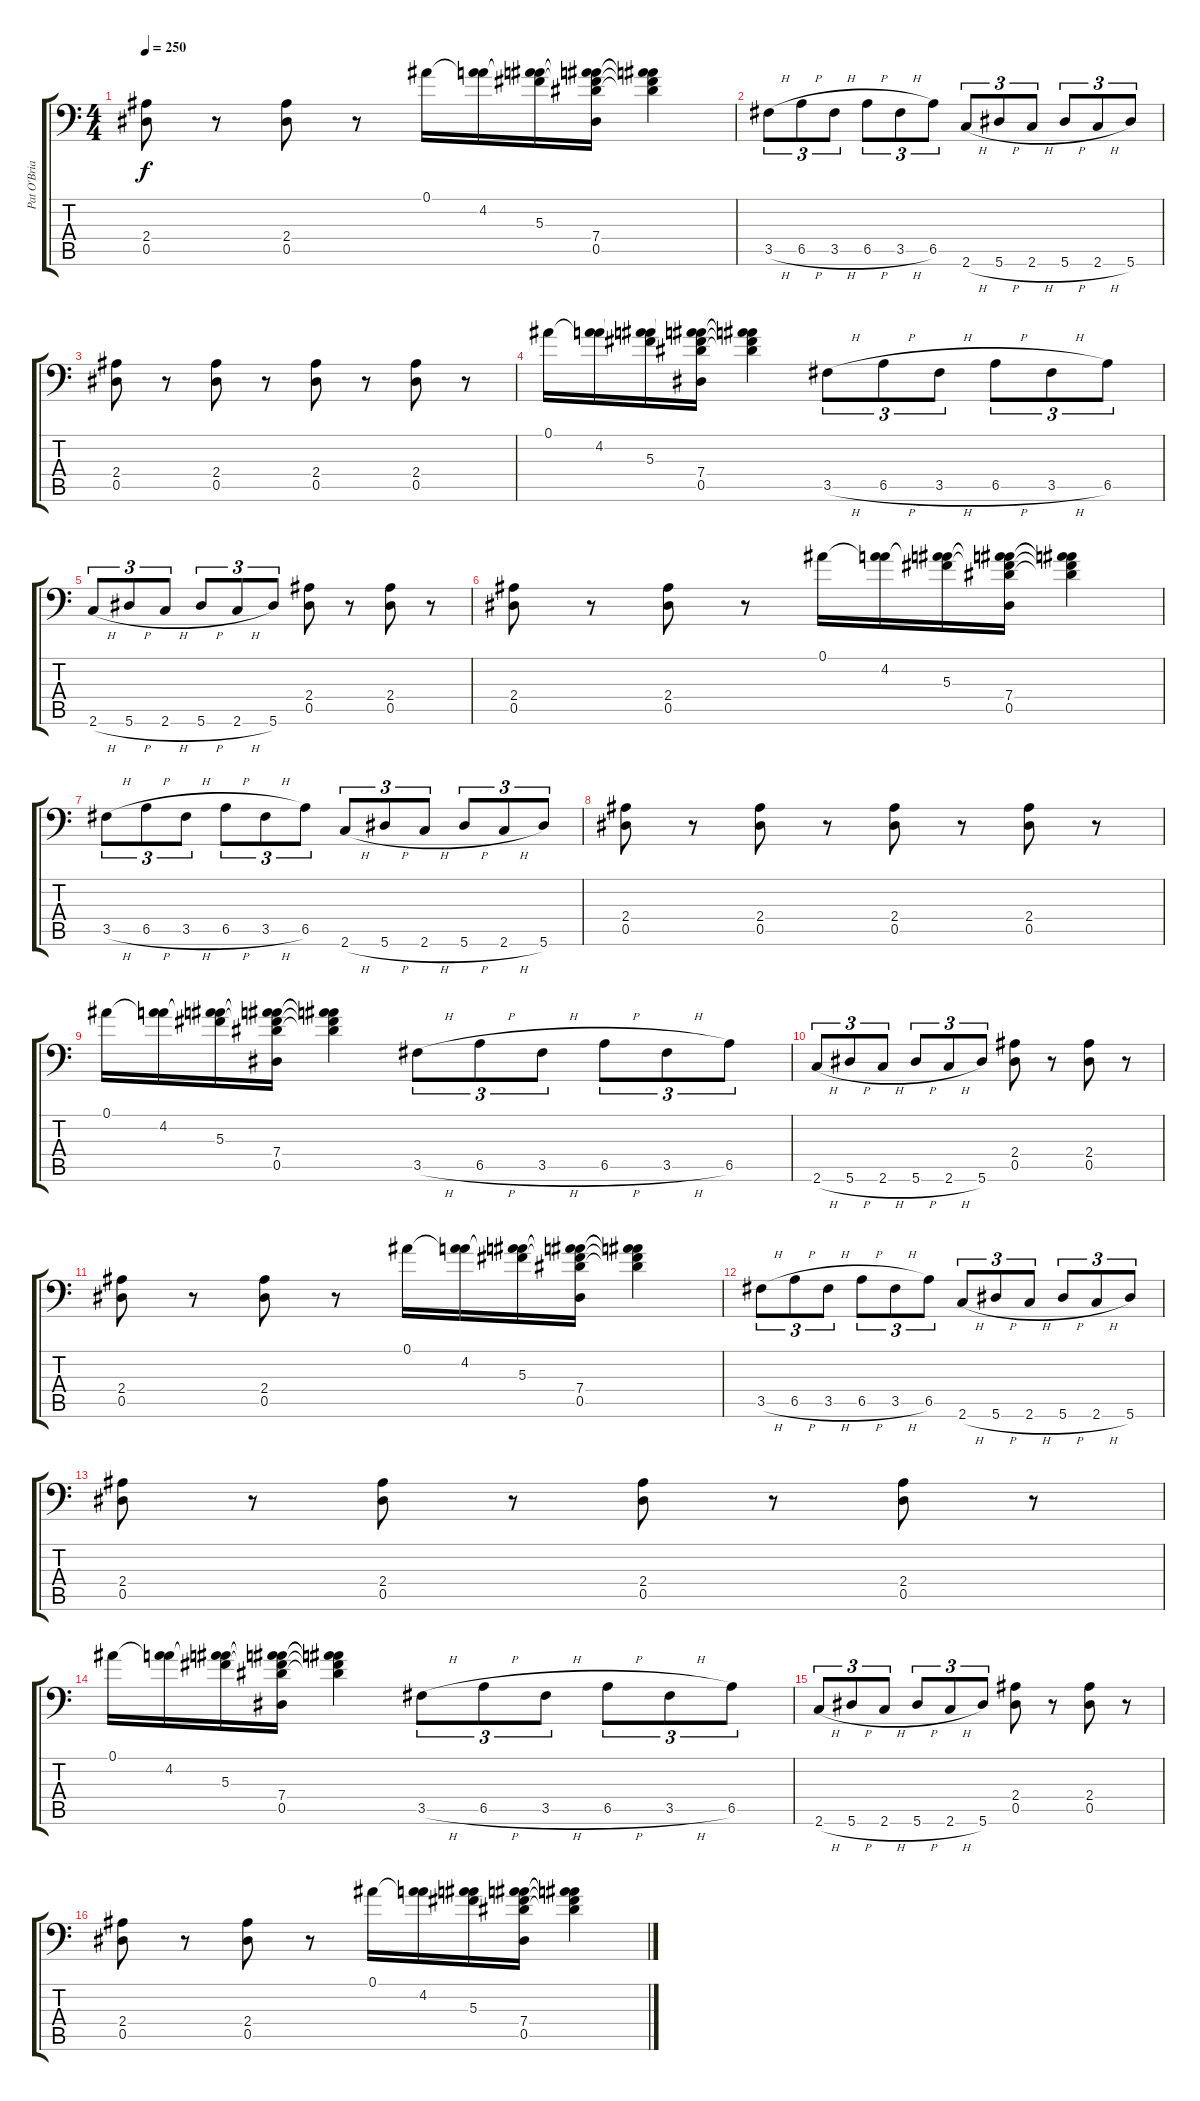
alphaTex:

\track ("Pat O'Brian" "Pat O'Bria") {instrument distortionguitar}
\staff {score tabs}
\tuning (Bb3 F3 Db3 Ab2 Eb2 Bb1) {hide}
\ts (4 4)
\tempo 250
\clef f4
\ks c
(2.4 0.5).8{dy f} r.8 (2.4 0.5).8 r.8 0.1.16 (0.1{t} 4.2).16 (0.1{t} 4.2{t} 5.3).16 (0.1{t} 4.2{t} 5.3{t} 7.4 0.5).16 (0.1{t} 4.2{t} 5.3{t} 7.4{t}).4 |
3.5{h}.8{tu (3 2)} 6.5{h}.8{tu (3 2)} 3.5{h}.8{tu (3 2)} 6.5{h}.8{tu (3 2)} 3.5{h}.8{tu (3 2)} 6.5.8{tu (3 2)} 2.6{h}.8{tu (3 2)} 5.6{h}.8{tu (3 2)} 2.6{h}.8{tu (3 2)} 5.6{h}.8{tu (3 2)} 2.6{h}.8{tu (3 2)} 5.6.8{tu (3 2)} |
(2.4 0.5).8 r.8 (2.4 0.5).8 r.8 (2.4 0.5).8 r.8 (2.4 0.5).8 r.8 |
0.1.16 (0.1{t} 4.2).16 (0.1{t} 4.2{t} 5.3).16 (0.1{t} 4.2{t} 5.3{t} 7.4 0.5).16 (0.1{t} 4.2{t} 5.3{t} 7.4{t}).4 3.5{h}.8{tu (3 2)} 6.5{h}.8{tu (3 2)} 3.5{h}.8{tu (3 2)} 6.5{h}.8{tu (3 2)} 3.5{h}.8{tu (3 2)} 6.5.8{tu (3 2)} |
2.6{h}.8{tu (3 2)} 5.6{h}.8{tu (3 2)} 2.6{h}.8{tu (3 2)} 5.6{h}.8{tu (3 2)} 2.6{h}.8{tu (3 2)} 5.6.8{tu (3 2)} (2.4 0.5).8 r.8 (2.4 0.5).8 r.8 |
(2.4 0.5).8 r.8 (2.4 0.5).8 r.8 0.1.16 (0.1{t} 4.2).16 (0.1{t} 4.2{t} 5.3).16 (0.1{t} 4.2{t} 5.3{t} 7.4 0.5).16 (0.1{t} 4.2{t} 5.3{t} 7.4{t}).4 |
3.5{h}.8{tu (3 2)} 6.5{h}.8{tu (3 2)} 3.5{h}.8{tu (3 2)} 6.5{h}.8{tu (3 2)} 3.5{h}.8{tu (3 2)} 6.5.8{tu (3 2)} 2.6{h}.8{tu (3 2)} 5.6{h}.8{tu (3 2)} 2.6{h}.8{tu (3 2)} 5.6{h}.8{tu (3 2)} 2.6{h}.8{tu (3 2)} 5.6.8{tu (3 2)} |
(2.4 0.5).8 r.8 (2.4 0.5).8 r.8 (2.4 0.5).8 r.8 (2.4 0.5).8 r.8 |
0.1.16 (0.1{t} 4.2).16 (0.1{t} 4.2{t} 5.3).16 (0.1{t} 4.2{t} 5.3{t} 7.4 0.5).16 (0.1{t} 4.2{t} 5.3{t} 7.4{t}).4 3.5{h}.8{tu (3 2)} 6.5{h}.8{tu (3 2)} 3.5{h}.8{tu (3 2)} 6.5{h}.8{tu (3 2)} 3.5{h}.8{tu (3 2)} 6.5.8{tu (3 2)} |
2.6{h}.8{tu (3 2)} 5.6{h}.8{tu (3 2)} 2.6{h}.8{tu (3 2)} 5.6{h}.8{tu (3 2)} 2.6{h}.8{tu (3 2)} 5.6.8{tu (3 2)} (2.4 0.5).8 r.8 (2.4 0.5).8 r.8 |
(2.4 0.5).8 r.8 (2.4 0.5).8 r.8 0.1.16 (0.1{t} 4.2).16 (0.1{t} 4.2{t} 5.3).16 (0.1{t} 4.2{t} 5.3{t} 7.4 0.5).16 (0.1{t} 4.2{t} 5.3{t} 7.4{t}).4 |
3.5{h}.8{tu (3 2)} 6.5{h}.8{tu (3 2)} 3.5{h}.8{tu (3 2)} 6.5{h}.8{tu (3 2)} 3.5{h}.8{tu (3 2)} 6.5.8{tu (3 2)} 2.6{h}.8{tu (3 2)} 5.6{h}.8{tu (3 2)} 2.6{h}.8{tu (3 2)} 5.6{h}.8{tu (3 2)} 2.6{h}.8{tu (3 2)} 5.6.8{tu (3 2)} |
(2.4 0.5).8 r.8 (2.4 0.5).8 r.8 (2.4 0.5).8 r.8 (2.4 0.5).8 r.8 |
0.1.16 (0.1{t} 4.2).16 (0.1{t} 4.2{t} 5.3).16 (0.1{t} 4.2{t} 5.3{t} 7.4 0.5).16 (0.1{t} 4.2{t} 5.3{t} 7.4{t}).4 3.5{h}.8{tu (3 2)} 6.5{h}.8{tu (3 2)} 3.5{h}.8{tu (3 2)} 6.5{h}.8{tu (3 2)} 3.5{h}.8{tu (3 2)} 6.5.8{tu (3 2)} |
2.6{h}.8{tu (3 2)} 5.6{h}.8{tu (3 2)} 2.6{h}.8{tu (3 2)} 5.6{h}.8{tu (3 2)} 2.6{h}.8{tu (3 2)} 5.6.8{tu (3 2)} (2.4 0.5).8 r.8 (2.4 0.5).8 r.8 |
(2.4 0.5).8 r.8 (2.4 0.5).8 r.8 0.1.16 (0.1{t} 4.2).16 (0.1{t} 4.2{t} 5.3).16 (0.1{t} 4.2{t} 5.3{t} 7.4 0.5).16 (0.1{t} 4.2{t} 5.3{t} 7.4{t}).4
